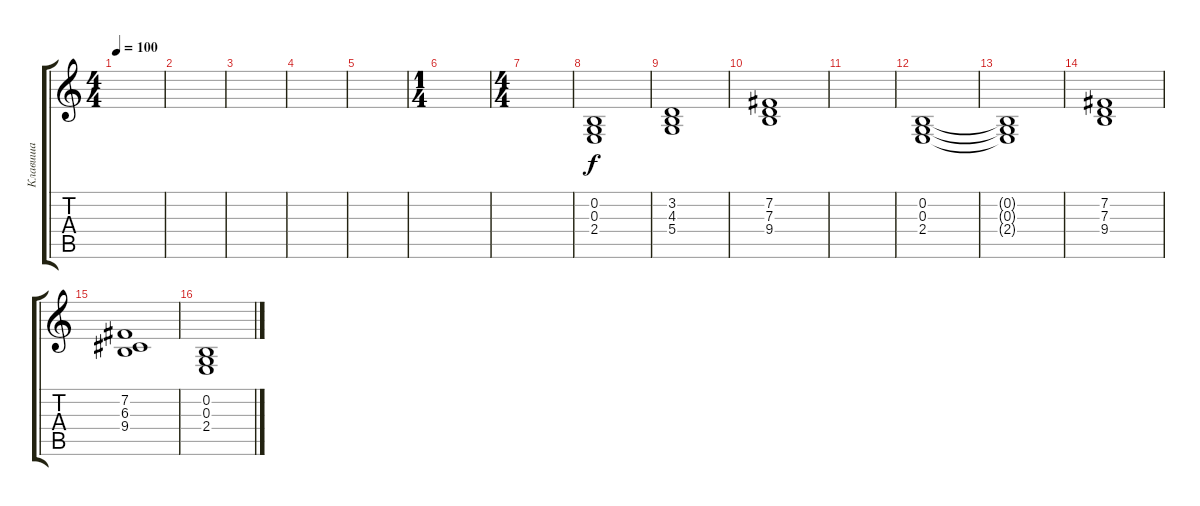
\track ("Клавиша" "Клавиша") {instrument synthstrings1}
\staff {score tabs}
\tuning (E4 B3 G3 D3 A2 E2) {hide}
\ts (4 4)
\tempo 100
\clef g2
\ks c
|
|
|
|
|
\ts (1 4)
|
\ts (4 4)
|
(0.2 0.3 2.4).1 |
(3.2 4.3 5.4).1 |
(7.2 7.3 9.4).1 |
|
(0.2 0.3 2.4).1 |
(0.2{t} 0.3{t} 2.4{t}).1 |
(7.2 7.3 9.4).1 |
(7.2 6.3 9.4).1 |
(0.2 0.3 2.4).1
